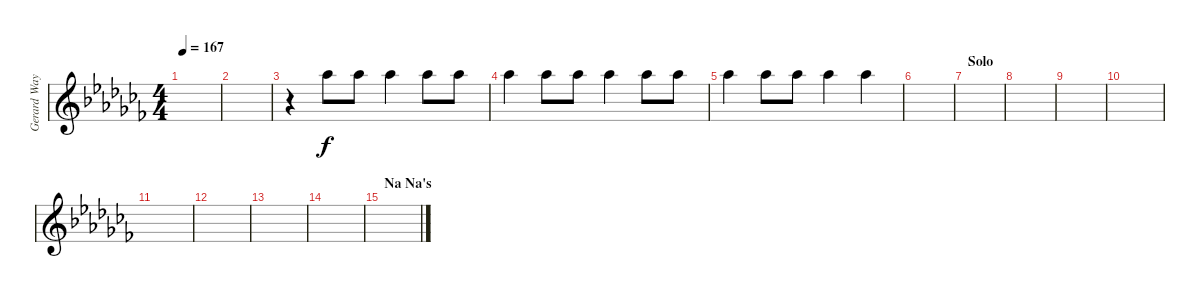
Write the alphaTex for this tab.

\track ("Gerard Way 2" "Gerard Way") {instrument distortionguitar}
\staff {score}
\tuning (E4 B3 G3 D3 A2 E2 B1) {hide}
\ts (4 4)
\tempo 167
\clef g2
\ks abminor
|
|
r.4 4.1.8{dy f} 4.1.8 4.1.4 4.1.8 4.1.8 |
4.1.4 4.1.8 4.1.8 4.1.4 4.1.8 4.1.8 |
4.1.4 4.1.8 4.1.8 4.1.4 4.1.4 |
|
\section ("" "Solo")
|
|
|
|
|
|
|
|
\section ("" "Na Na's")
